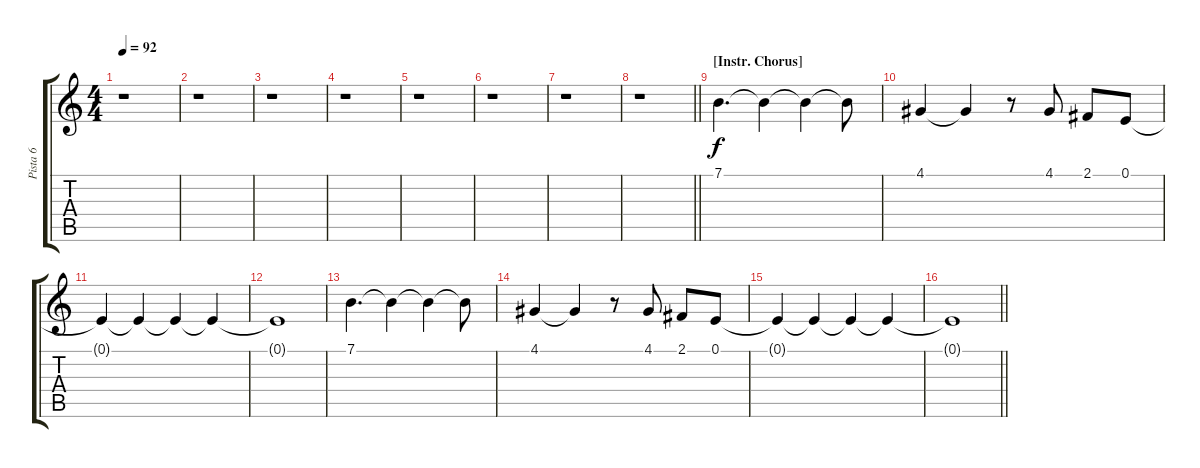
\track ("Pista 6" "Pista 6") {instrument synthstrings1}
\staff {score tabs}
\tuning (E4 B3 G3 D3 A2 E2) {hide}
\ts (4 4)
\tempo 92
\clef g2
\ks c
r.1{dy f} |
r.1 |
r.1 |
r.1 |
r.1 |
r.1 |
r.1 |
\barLineRight lightlight
r.1 |
\section ("" "[Instr. Chorus]")
7.1.4{d} 7.1{t}.4 7.1{t}.4 7.1{t}.8 |
4.1.4 4.1{t}.4 r.8 4.1.8 2.1.8 0.1.8 |
0.1{t}.4 0.1{t}.4 0.1{t}.4 0.1{t}.4 |
0.1{t}.1 |
7.1.4{d} 7.1{t}.4 7.1{t}.4 7.1{t}.8 |
4.1.4 4.1{t}.4 r.8 4.1.8 2.1.8 0.1.8 |
0.1{t}.4 0.1{t}.4 0.1{t}.4 0.1{t}.4 |
\barLineRight lightlight
0.1{t}.1
